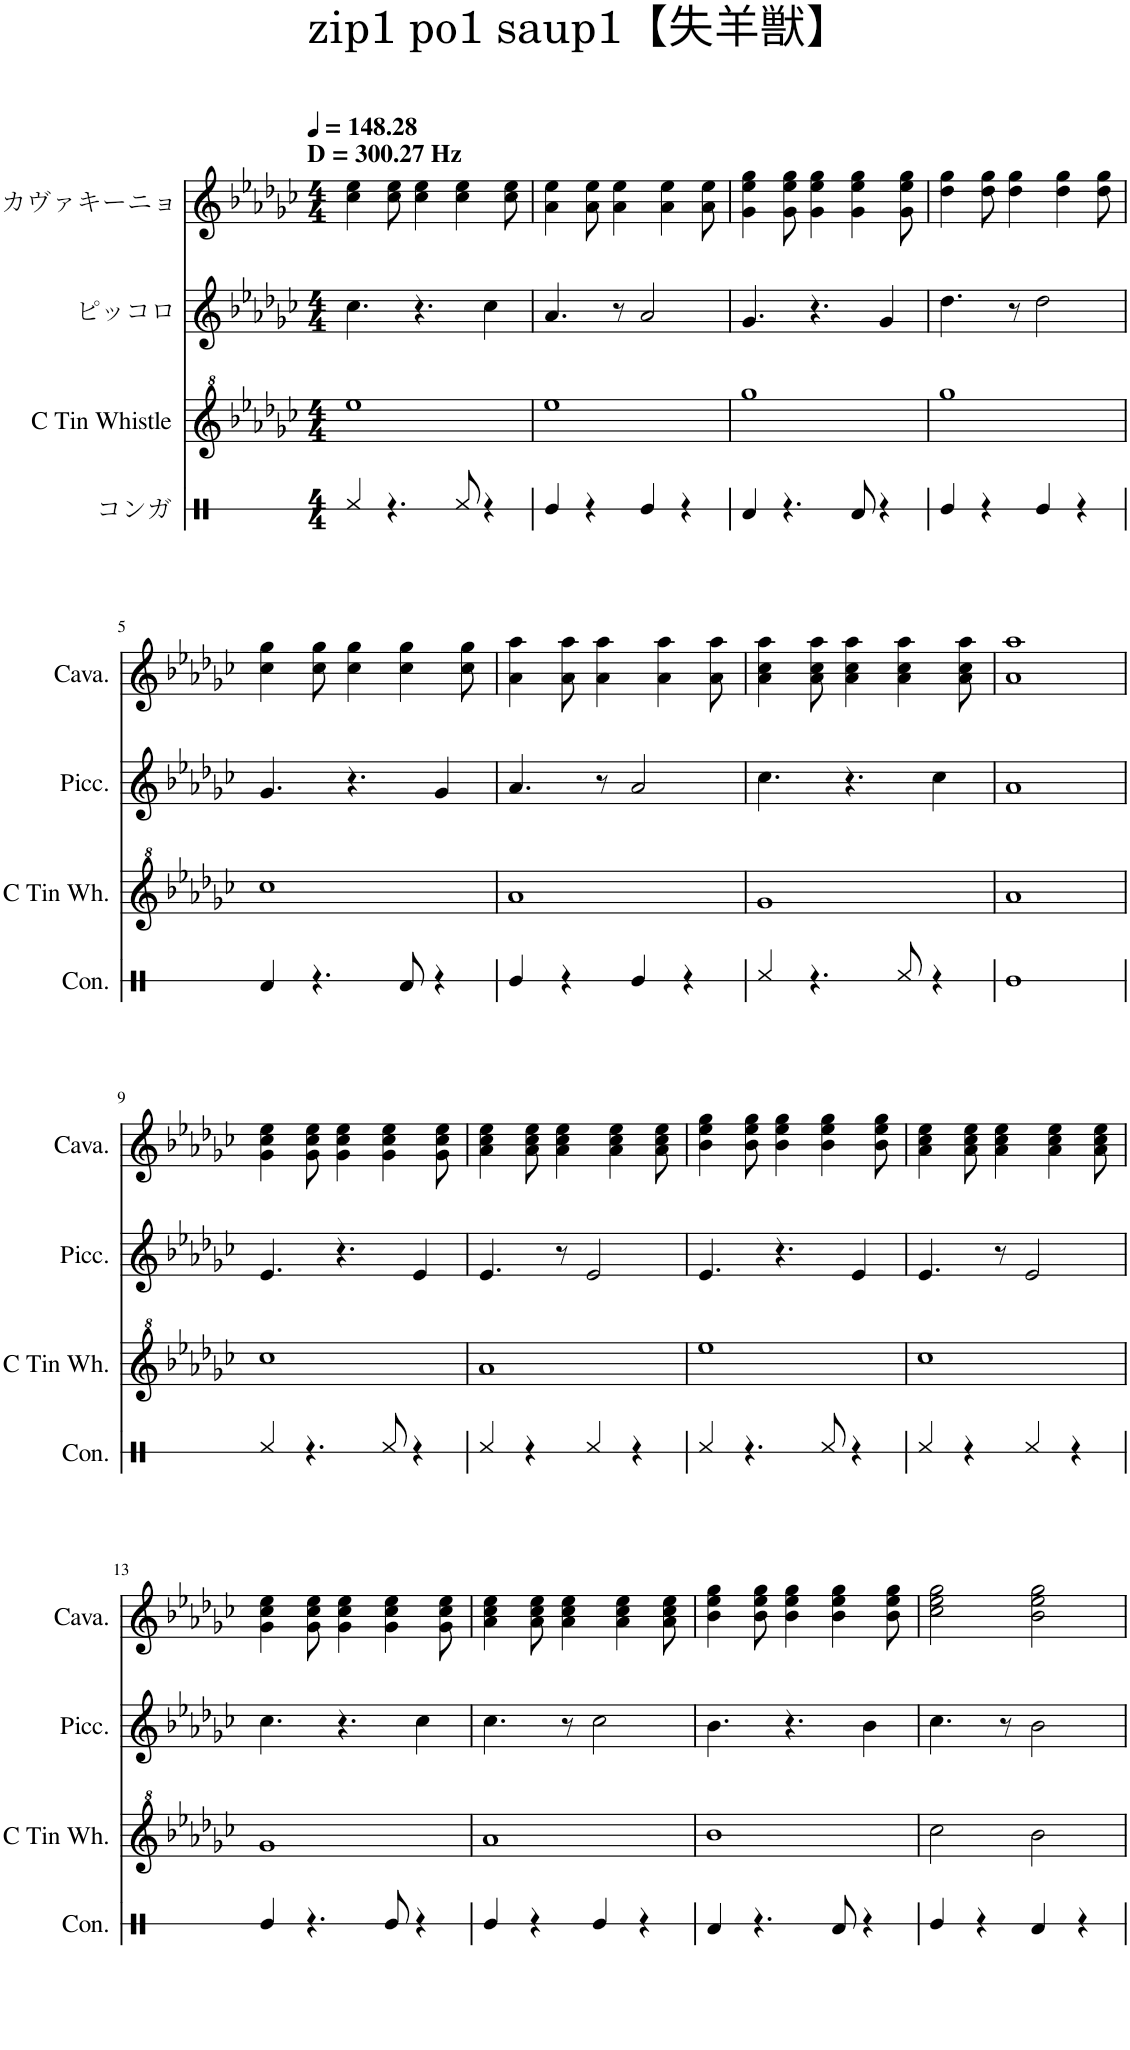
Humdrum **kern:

**kern	**kern	**kern	**kern
*part4	*part3	*part2	*part1
*staff4	*staff3	*staff2	*staff1
*I"コンガ	*I"C Tin Whistle	*I"ピッコロ	*I"カヴァキーニョ
*	*I'C Tin Wh.	*	*
*stria1	*	*	*
*clefX	*clefG^2	*clefG2	*clefG2
*	*	*Trd-7c-12	*
*k[]	*k[b-e-a-d-g-c-]	*k[b-e-a-d-g-c-]	*k[b-e-a-d-g-c-]
*M4/4	*M4/4	*M4/4	*M4/4
*MM148	*MM148	*MM148	*MM148
=1	=1	=1	=1
!	!	!	!LO:TX:a:t=D = 300.27 Hz
4Rf/	1eee-	4.cc-\	4cc-\ 4ee-\
4.r	.	.	8cc-\ 8ee-\
.	.	4.r	4cc-\ 4ee-\
8Rf/	.	.	4cc-\ 4ee-\
4r	.	4cc-\	.
.	.	.	8cc-\ 8ee-\
=2	=2	=2	=2
4Re/	1eee-	4.a-/	4a-\ 4ee-\
4r	.	.	8a-\ 8ee-\
.	.	8r	4a-\ 4ee-\
4Re/	.	2a-/	.
.	.	.	4a-\ 4ee-\
4r	.	.	.
.	.	.	8a-\ 8ee-\
=3	=3	=3	=3
4Rd/	1ggg-	4.g-/	4g-\ 4ee-\ 4gg-\
4.r	.	.	8g-\ 8ee-\ 8gg-\
.	.	4.r	4g-\ 4ee-\ 4gg-\
8Rd/	.	.	4g-\ 4ee-\ 4gg-\
4r	.	4g-/	.
.	.	.	8g-\ 8ee-\ 8gg-\
=4	=4	=4	=4
4Re/	1ggg-	4.dd-\	4dd-\ 4gg-\
4r	.	.	8dd-\ 8gg-\
.	.	8r	4dd-\ 4gg-\
4Re/	.	2dd-\	.
.	.	.	4dd-\ 4gg-\
4r	.	.	.
.	.	.	8dd-\ 8gg-\
!!LO:LB:g=z
=5	=5	=5	=5
4Rd/	1ccc-	4.g-/	4cc-\ 4gg-\
4.r	.	.	8cc-\ 8gg-\
.	.	4.r	4cc-\ 4gg-\
8Rd/	.	.	4cc-\ 4gg-\
4r	.	4g-/	.
.	.	.	8cc-\ 8gg-\
=6	=6	=6	=6
4Re/	1aa-	4.a-/	4a-\ 4aa-\
4r	.	.	8a-\ 8aa-\
.	.	8r	4a-\ 4aa-\
4Re/	.	2a-/	.
.	.	.	4a-\ 4aa-\
4r	.	.	.
.	.	.	8a-\ 8aa-\
=7	=7	=7	=7
4Rf/	1gg-	4.cc-\	4a-\ 4cc-\ 4aa-\
4.r	.	.	8a-\ 8cc-\ 8aa-\
.	.	4.r	4a-\ 4cc-\ 4aa-\
8Rf/	.	.	4a-\ 4cc-\ 4aa-\
4r	.	4cc-\	.
.	.	.	8a-\ 8cc-\ 8aa-\
=8	=8	=8	=8
1Re	1aa-	1a-	1a- 1aa-
!!LO:LB:g=z
=9	=9	=9	=9
4Rf/	1ccc-	4.e-/	4g-\ 4cc-\ 4ee-\
4.r	.	.	8g-\ 8cc-\ 8ee-\
.	.	4.r	4g-\ 4cc-\ 4ee-\
8Rf/	.	.	4g-\ 4cc-\ 4ee-\
4r	.	4e-/	.
.	.	.	8g-\ 8cc-\ 8ee-\
=10	=10	=10	=10
4Rf/	1aa-	4.e-/	4a-\ 4cc-\ 4ee-\
4r	.	.	8a-\ 8cc-\ 8ee-\
.	.	8r	4a-\ 4cc-\ 4ee-\
4Rf/	.	2e-/	.
.	.	.	4a-\ 4cc-\ 4ee-\
4r	.	.	.
.	.	.	8a-\ 8cc-\ 8ee-\
=11	=11	=11	=11
4Rf/	1eee-	4.e-/	4b-\ 4ee-\ 4gg-\
4.r	.	.	8b-\ 8ee-\ 8gg-\
.	.	4.r	4b-\ 4ee-\ 4gg-\
8Rf/	.	.	4b-\ 4ee-\ 4gg-\
4r	.	4e-/	.
.	.	.	8b-\ 8ee-\ 8gg-\
=12	=12	=12	=12
4Rf/	1ccc-	4.e-/	4a-\ 4cc-\ 4ee-\
4r	.	.	8a-\ 8cc-\ 8ee-\
.	.	8r	4a-\ 4cc-\ 4ee-\
4Rf/	.	2e-/	.
.	.	.	4a-\ 4cc-\ 4ee-\
4r	.	.	.
.	.	.	8a-\ 8cc-\ 8ee-\
!!LO:LB:g=z
=13	=13	=13	=13
4Re/	1gg-	4.cc-\	4g-\ 4cc-\ 4ee-\
4.r	.	.	8g-\ 8cc-\ 8ee-\
.	.	4.r	4g-\ 4cc-\ 4ee-\
8Re/	.	.	4g-\ 4cc-\ 4ee-\
4r	.	4cc-\	.
.	.	.	8g-\ 8cc-\ 8ee-\
=14	=14	=14	=14
4Re/	1aa-	4.cc-\	4a-\ 4cc-\ 4ee-\
4r	.	.	8a-\ 8cc-\ 8ee-\
.	.	8r	4a-\ 4cc-\ 4ee-\
4Re/	.	2cc-\	.
.	.	.	4a-\ 4cc-\ 4ee-\
4r	.	.	.
.	.	.	8a-\ 8cc-\ 8ee-\
=15	=15	=15	=15
4Rd/	1bb-	4.b-\	4b-\ 4ee-\ 4gg-\
4.r	.	.	8b-\ 8ee-\ 8gg-\
.	.	4.r	4b-\ 4ee-\ 4gg-\
8Rd/	.	.	4b-\ 4ee-\ 4gg-\
4r	.	4b-\	.
.	.	.	8b-\ 8ee-\ 8gg-\
=16	=16	=16	=16
4Re/	2ccc-\	4.cc-\	2cc-\ 2ee-\ 2gg-\
4r	.	.	.
.	.	8r	.
4Rd/	2bb-\	2b-\	2b-\ 2ee-\ 2gg-\
4r	.	.	.
=	=	=	=
*-	*-	*-	*-
